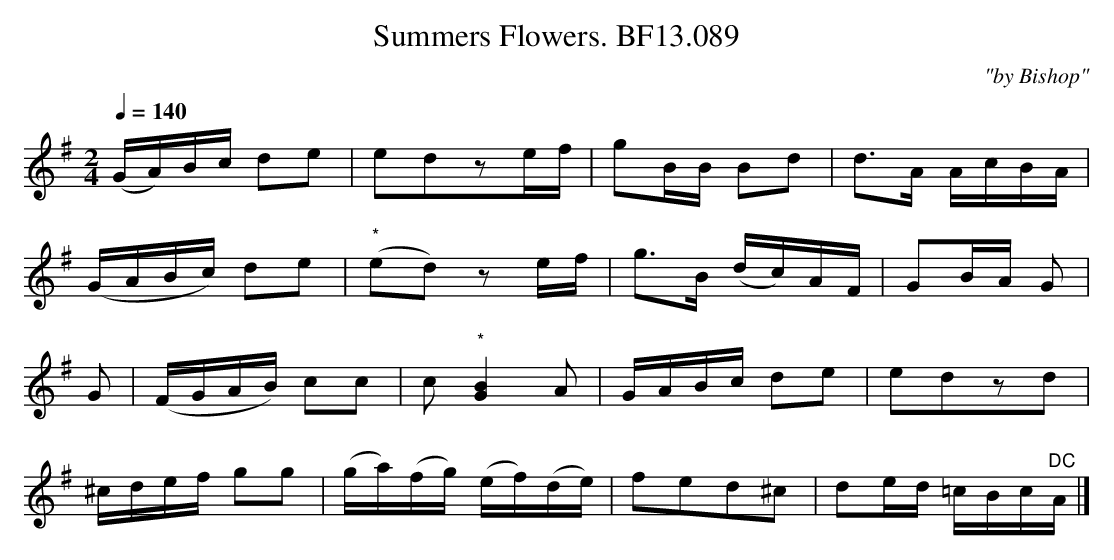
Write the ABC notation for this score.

X:1
T:Summers Flowers. BF13.089
M:2/4
L:1/8
Q:1/4=140
C:"by Bishop"
K:G major
(G/A/)B/c/ de|e-dze/f/2|gB/2B/2 Bd|d>A A/2c/2B/2A/2|
(G/2A/2B/2c/2) de|"^*"(ed)  ze/2f/2|g>B (d/2c/2)A/2F/2|GB/2A/2 G|
G|(F/2G/2A/2B/2) cc|c"^*"[G2B2]A|G/2A/2B/2c/2 de|edzd|
^c/2d/2e/2f/2 gg|(g/2a/2)(f/2g/2) (e/2f/2)(d/2e/2)|\
fed^c|de/2d/2 =c/2B/2c/2"^DC"A/2|]
